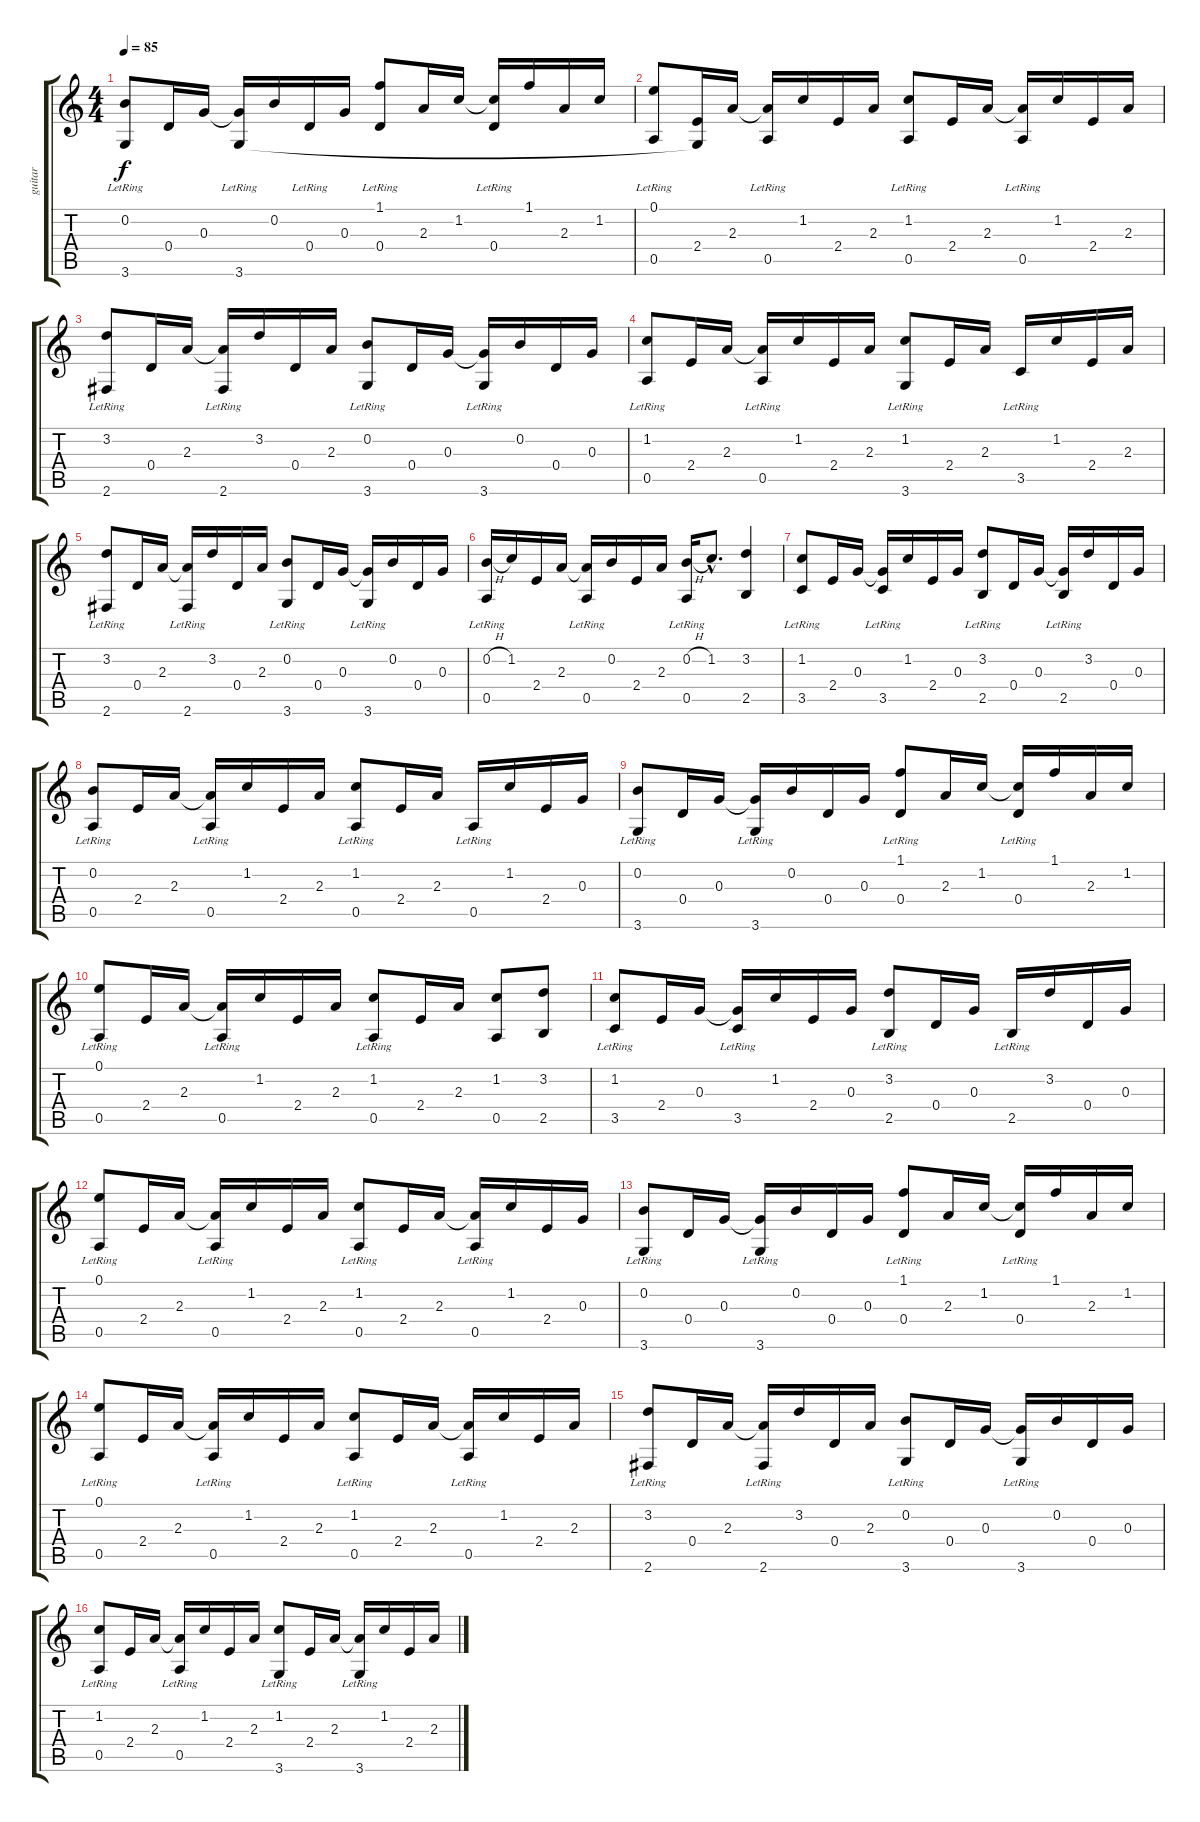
\track ("guitar" "guitar") {instrument acousticguitarsteel}
\staff {score tabs}
\tuning (E4 B3 G3 D3 A2 E2) {hide}
\ts (4 4)
\tempo 85
\clef g2
\ks c
(0.2 3.6{lr}).8{dy f} 0.4.16 0.3.16 (0.3{t} 3.6{lr}).16 0.2.16 0.4{lr}.16 0.3.16 (1.1 0.4{lr}).8 2.3.16 1.2.16 (1.2{t} 0.4{lr}).16 1.1.16 2.3.16 1.2.16 |
(0.1 0.5{lr}).8 (2.4 3.6{t}).16 2.3.16 (2.3{t} 0.5{lr}).16 1.2.16 2.4.16 2.3.16 (1.2 0.5{lr}).8 2.4.16 2.3.16 (2.3{t} 0.5{lr}).16 1.2.16 2.4.16 2.3.16 |
(3.2 2.6{lr}).8 0.4.16 2.3.16 (2.3{t} 2.6{lr}).16 3.2.16 0.4.16 2.3.16 (0.2 3.6{lr}).8 0.4.16 0.3.16 (0.3{t} 3.6{lr}).16 0.2.16 0.4.16 0.3.16 |
(1.2 0.5{lr}).8 2.4.16 2.3.16 (2.3{t} 0.5{lr}).16 1.2.16 2.4.16 2.3.16 (1.2 3.6{lr}).8 2.4.16 2.3.16 3.5{lr}.16 1.2.16 2.4.16 2.3.16 |
(3.2 2.6{lr}).8 0.4.16 2.3.16 (2.3{t} 2.6{lr}).16 3.2.16 0.4.16 2.3.16 (0.2 3.6{lr}).8 0.4.16 0.3.16 (0.3{t} 3.6{lr}).16 0.2.16 0.4.16 0.3.16 |
(0.2{h} 0.5{lr}).16 1.2.16 2.4.16 2.3.16 (2.3{t} 0.5{lr}).16 0.2.16 2.4.16 2.3.16 (0.2{h} 0.5{lr}).16 1.2{hac}.8{d} (3.2 2.5).4 |
(1.2 3.5{lr}).8 2.4.16 0.3.16 (0.3{t} 3.5{lr}).16 1.2.16 2.4.16 0.3.16 (3.2 2.5{lr}).8 0.4.16 0.3.16 (0.3{t} 2.5{lr}).16 3.2.16 0.4.16 0.3.16 |
(0.2 0.5{lr}).8 2.4.16 2.3.16 (2.3{t} 0.5{lr}).16 1.2.16 2.4.16 2.3.16 (1.2 0.5{lr}).8 2.4.16 2.3.16 0.5{lr}.16 1.2.16 2.4.16 0.3.16 |
(0.2 3.6{lr}).8 0.4.16 0.3.16 (0.3{t} 3.6{lr}).16 0.2.16 0.4.16 0.3.16 (1.1 0.4{lr}).8 2.3.16 1.2.16 (1.2{t} 0.4{lr}).16 1.1.16 2.3.16 1.2.16 |
(0.1 0.5{lr}).8 2.4.16 2.3.16 (2.3{t} 0.5{lr}).16 1.2.16 2.4.16 2.3.16 (1.2 0.5{lr}).8 2.4.16 2.3.16 (1.2 0.5).8 (3.2 2.5).8 |
(1.2 3.5{lr}).8 2.4.16 0.3.16 (0.3{t} 3.5{lr}).16 1.2.16 2.4.16 0.3.16 (3.2 2.5{lr}).8 0.4.16 0.3.16 2.5{lr}.16 3.2.16 0.4.16 0.3.16 |
(0.1 0.5{lr}).8 2.4.16 2.3.16 (2.3{t} 0.5{lr}).16 1.2.16 2.4.16 2.3.16 (1.2 0.5{lr}).8 2.4.16 2.3.16 (2.3{t} 0.5{lr}).16 1.2.16 2.4.16 0.3.16 |
(0.2 3.6{lr}).8 0.4.16 0.3.16 (0.3{t} 3.6{lr}).16 0.2.16 0.4.16 0.3.16 (1.1 0.4{lr}).8 2.3.16 1.2.16 (1.2{t} 0.4{lr}).16 1.1.16 2.3.16 1.2.16 |
(0.1 0.5{lr}).8 2.4.16 2.3.16 (2.3{t} 0.5{lr}).16 1.2.16 2.4.16 2.3.16 (1.2 0.5{lr}).8 2.4.16 2.3.16 (2.3{t} 0.5{lr}).16 1.2.16 2.4.16 2.3.16 |
(3.2 2.6{lr}).8 0.4.16 2.3.16 (2.3{t} 2.6{lr}).16 3.2.16 0.4.16 2.3.16 (0.2 3.6{lr}).8 0.4.16 0.3.16 (0.3{t} 3.6{lr}).16 0.2.16 0.4.16 0.3.16 |
(1.2 0.5{lr}).8 2.4.16 2.3.16 (2.3{t} 0.5{lr}).16 1.2.16 2.4.16 2.3.16 (1.2 3.6{lr}).8 2.4.16 2.3.16 (2.3{t} 3.6{lr}).16 1.2.16 2.4.16 2.3.16
